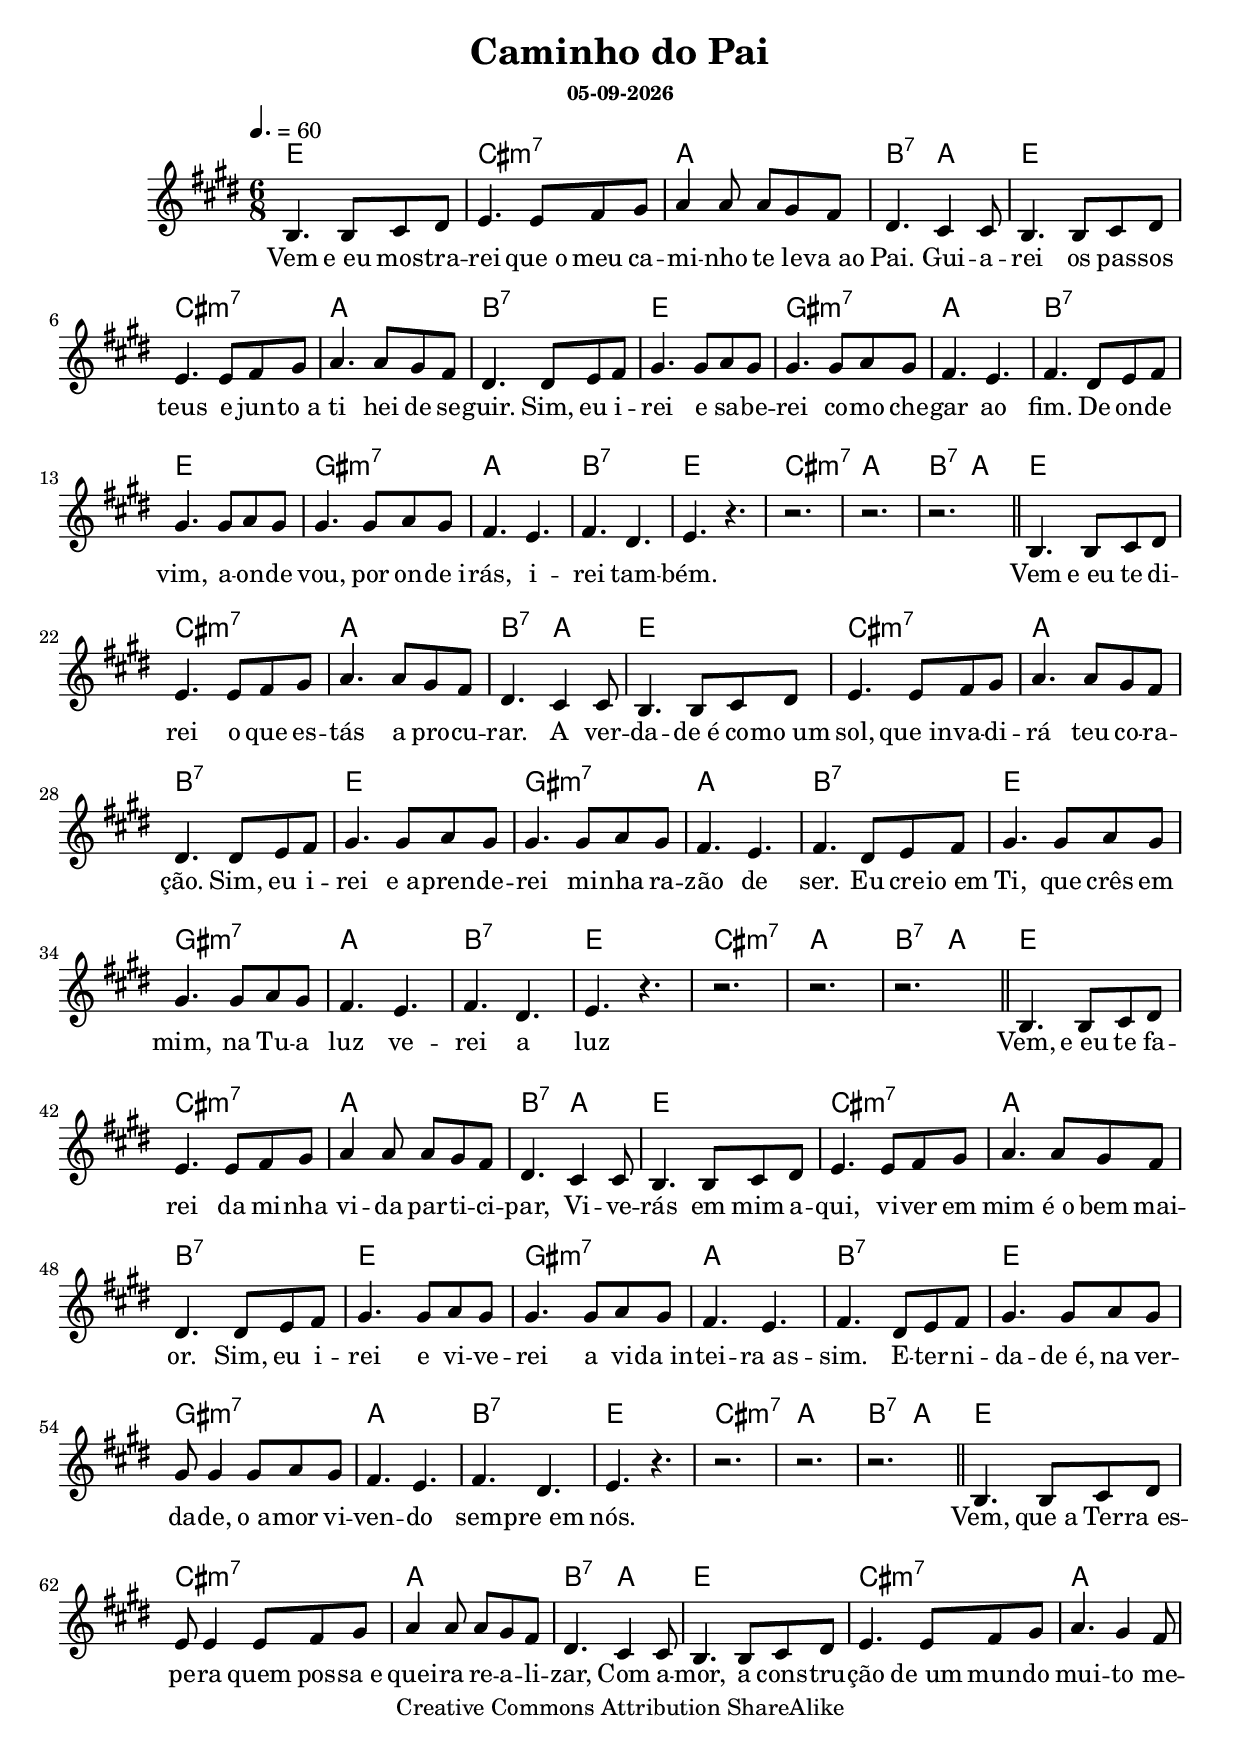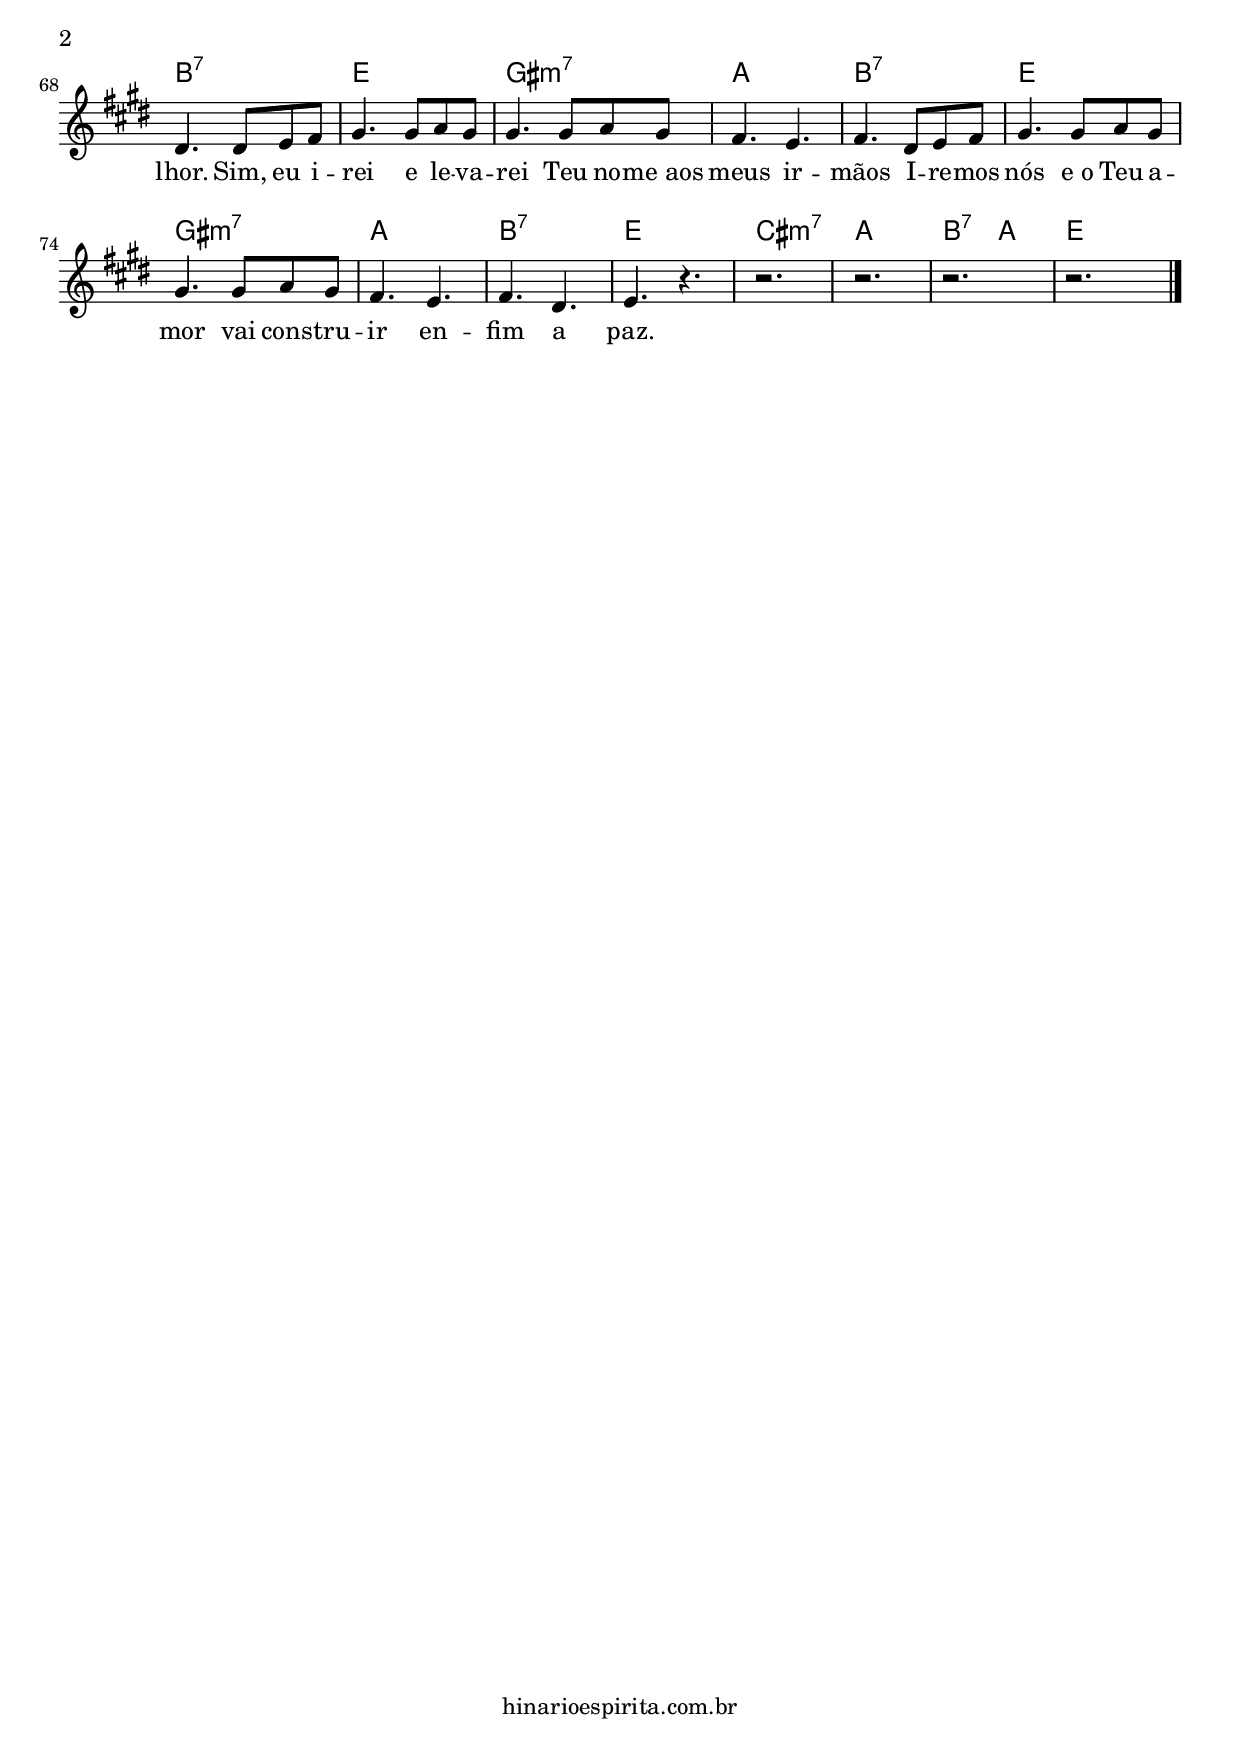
\version "2.16.0"
\pointAndClickOff

\header {
  title = "Caminho do Pai"
  subsubtitle = #(strftime "%d-%m-%Y" (localtime (current-time)))
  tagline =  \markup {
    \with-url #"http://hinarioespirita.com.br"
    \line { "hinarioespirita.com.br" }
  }
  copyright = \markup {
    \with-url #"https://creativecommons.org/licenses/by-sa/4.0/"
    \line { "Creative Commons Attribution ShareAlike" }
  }
}

melodia = \relative c' {
  \key e \major
  \time 6/8
  \tempo 4. = 60
  \clef treble

  % 1
  b4. b8 cis dis | e4. e8 fis gis | a4 a8 a gis fis | dis4. cis4 cis8 |
  b4. b8 cis dis | e4. e8 fis gis | a4. a8 gis fis | dis4. dis8 e fis |
  gis4. gis8 a gis | gis4. gis8 a gis | fis4. e | fis dis8 e fis |
  gis4. gis8 a gis | gis4. gis8 a gis | fis4. e | fis dis | 
  e4. r4. | r2. | r | r | 
  
  \bar "||"
  b4. b8 cis dis | e4. e8 fis gis | a4. a8 gis fis | dis4. cis4 cis8 |
  b4. b8 cis dis | e4. e8 fis gis | a4. a8 gis fis | dis4. dis8 e fis |
  gis4. gis8 a gis | gis4. gis8 a gis | fis4. e | fis dis8 e fis |
  gis4. gis8 a gis | gis4. gis8 a gis | fis4. e | fis dis | 
  e4. r4. | r2. | r | r | 
  
  \bar "||"
  b4. b8 cis dis | e4. e8 fis gis | a4 a8 a gis fis | dis4. cis4 cis8 |
  b4. b8 cis dis | e4. e8 fis gis | a4. a8 gis fis | dis4. dis8 e fis |
  gis4. gis8 a gis | gis4. gis8 a gis | fis4. e | fis dis8 e fis |
  gis4. gis8 a gis | gis gis4 gis8 a gis | fis4. e | fis dis | 
  e4. r4. | r2. | r | r | 
  
  \bar "||"
  b4. b8 cis dis | e e4 e8 fis gis | a4 a8 a gis fis | dis4. cis4 cis8 |
  b4. b8 cis dis | e4. e8 fis gis | a4. gis4 fis8 | dis4. dis8 e fis |
  gis4. gis8 a gis | gis4. gis8 a gis | fis4. e | fis dis8 e fis |
  gis4. gis8 a gis | gis4. gis8 a gis | fis4. e | fis dis | 
  e4. r4. | r2. | r | r | r \bar "|."
}

letra = \lyricmode {
  Vem e_eu mos -- tra -- rei que_o meu ca -- mi -- nho te le -- va_ao Pai.  
  Gui -- a -- rei os pas -- sos teus e jun -- to_a ti hei de se -- guir.  
  Sim, eu i -- rei e sa -- be -- rei co -- mo che -- gar ao fim.  
  De on -- de vim, a -- on -- de vou, por on -- de_i -- rás, i -- rei tam -- bém.  
    
  Vem e_eu te di -- rei o que es -- tás a pro -- cu -- rar.  
  A ver -- da -- de_é co -- mo_um sol, que_in -- va -- di -- rá teu co -- ra -- ção.  
  Sim, eu i -- rei e_a -- pren -- de -- rei mi -- nha ra -- zão de ser.  
  Eu cre -- io_em Ti, que crês em mim, na Tu -- a luz ve -- rei a luz  
    
  Vem, e_eu te fa -- rei da mi -- nha vi -- da par -- ti -- ci -- par,  
  Vi -- ve -- rás em mim a -- qui, vi -- ver em mim é_o bem mai -- or.  
  Sim, eu i -- rei e vi -- ve -- rei a vi -- da_in -- tei -- ra_as -- sim.  
  E -- ter -- ni -- da -- de_é, na ver -- da -- de, o_a -- mor vi -- ven -- do sem -- pre_em nós.  
    
  Vem, que_a Ter -- ra_es -- pe -- ra quem pos -- sa_e quei -- ra re -- a -- li -- zar,  
  Com a -- mor, a cons -- tru -- ção de_um mun -- do mui -- to me -- lhor.  
  Sim, eu i -- rei e le -- va -- rei Teu no -- me_aos meus ir -- mãos  
  I -- re -- mos nós e_o Teu a -- mor vai cons -- tru -- ir en -- fim a paz.  
}

harmonia = \chordmode {
  \set majorSevenSymbol = \markup { 7M }
  e2. | cis:min7 | a | b4.:7 a | 
  e2. | cis:min7 | a | b:7 | 
  e | gis:min7 | a | b:7 |
  e | gis:min7 | a | b:7 |
  e | cis:min7 | a | b4.:7 a |

  e2. | cis:min7 | a | b4.:7 a | 
  e2. | cis:min7 | a | b:7 | 
  e | gis:min7 | a | b:7 |
  e | gis:min7 | a | b:7 |
  e | cis:min7 | a | b4.:7 a |
  
  e2. | cis:min7 | a | b4.:7 a | 
  e2. | cis:min7 | a | b:7 | 
  e | gis:min7 | a | b:7 |
  e | gis:min7 | a | b:7 |
  e | cis:min7 | a | b4.:7 a |
  
  e2. | cis:min7 | a | b4.:7 a | 
  e2. | cis:min7 | a | b:7 | 
  e | gis:min7 | a | b:7 |
  e | gis:min7 | a | b:7 |
  e | cis:min7 | a | b4.:7 a |
  e
}

\score {
  <<
    \new ChordNames { \harmonia }
    \new Staff <<
      \new Voice = "melodia" { \melodia }
      \lyricsto "melodia" \new Lyrics \letra
      \set Staff.midiInstrument = #"acoustic grand"
    >>
  >>
  \layout {}
  \midi {}
}
